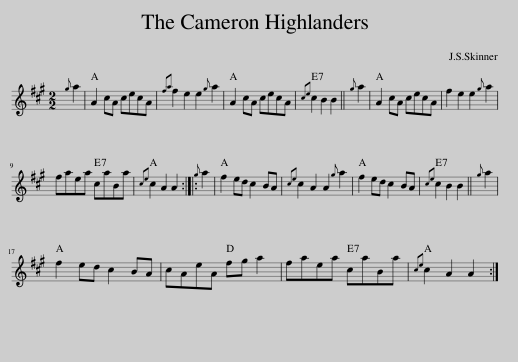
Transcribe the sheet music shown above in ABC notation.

X:1
L:1/8
M:2/2
I:linebreak $
K:A
V:1 treble
V:1
{g} a2 | A2 cA cecA |{fa} f2 e2 e2{g} a2 | A2 cA cecA |{ce} c2 B2 B2 || %5
{g} a2 | A2 cA cecA | f2 e2 e2{g} a2 |$ faea caBa |{ce} c2 A2 A2 :: %10
{g} a2 | f2 ed c2 BA |{ce} c2 A2 A2{g} a2 | f2 ed c2 BA |{ce} c2 B2 B2 || %15
{g} a2 |$ f2 ed c2 BA | cAeA fg a2 | faea caBa |{ce} c2 A2 A2 :| %20
